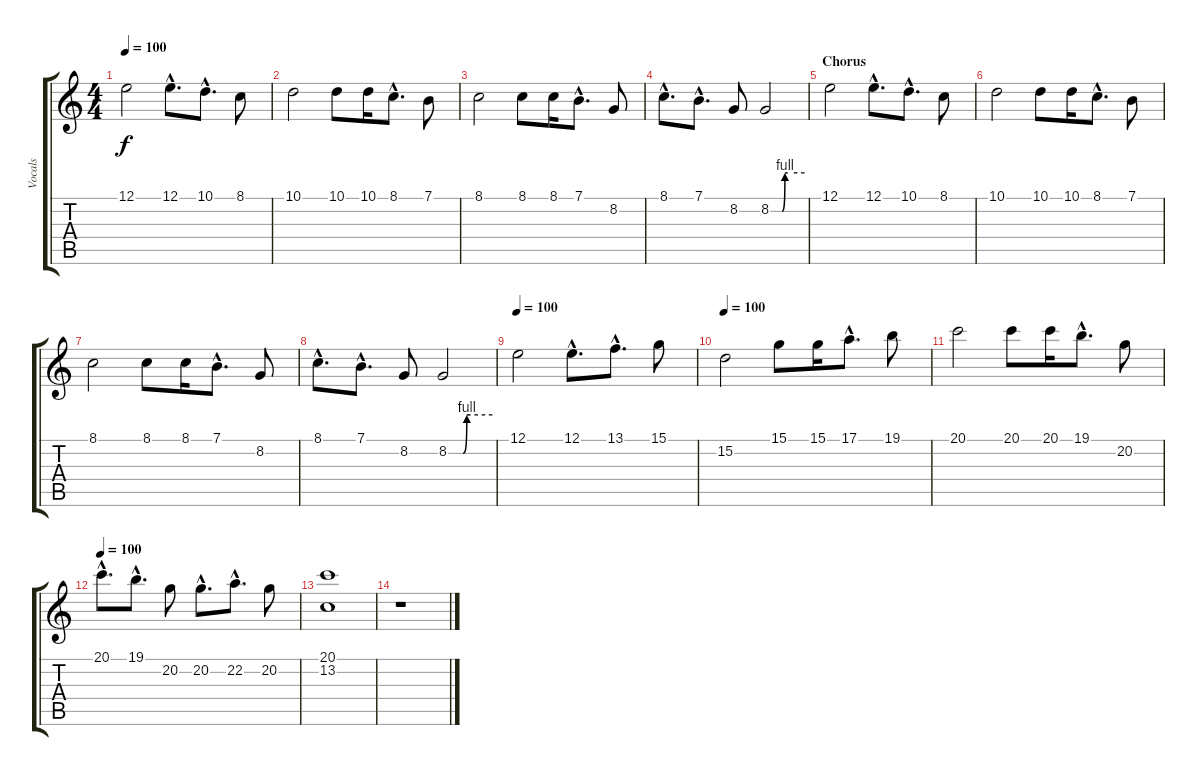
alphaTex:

\track ("Vocals" "Vocals") {instrument lead2sawtooth}
\staff {score tabs}
\tuning (E4 B3 G3 D3 A2 E2) {hide}
\ts (4 4)
\section ("" "")
\tempo 100
\clef g2
\ks c
12.1.2{dy f} 12.1{hac}.8{d} 10.1{hac}.8{d} 8.1.8 |
10.1.2 10.1.8 10.1.16 8.1{hac}.8{d} 7.1.8 |
8.1.2 8.1.8 8.1.16 7.1{hac}.8{d} 8.2.8 |
8.1{hac}.8{d} 7.1{hac}.8{d} 8.2.8 8.2{be (custom 0 0 20 0 25 4 30 4 60 4)}.2 |
\section ("" "Chorus")
12.1.2 12.1{hac}.8{d} 10.1{hac}.8{d} 8.1.8 |
10.1.2 10.1.8 10.1.16 8.1{hac}.8{d} 7.1.8 |
8.1.2 8.1.8 8.1.16 7.1{hac}.8{d} 8.2.8 |
8.1{hac}.8{d} 7.1{hac}.8{d} 8.2.8 8.2{be (custom 0 0 20 0 25 4 30 4 60 4)}.2 |
\section ("" "")
\tempo 100
12.1.2 12.1{hac}.8{d} 13.1{hac}.8{d} 15.1.8 |
\tempo 100
15.2.2 15.1.8 15.1.16 17.1{hac}.8{d} 19.1.8 |
20.1.2 20.1.8 20.1.16 19.1{hac}.8{d} 20.2.8 |
\tempo 100
20.1{hac}.8{d} 19.1{hac}.8{d} 20.2.8 20.2{hac}.8{d} 22.2{hac}.8{d} 20.2.8 |
(20.1 13.2).1 |
r.1
